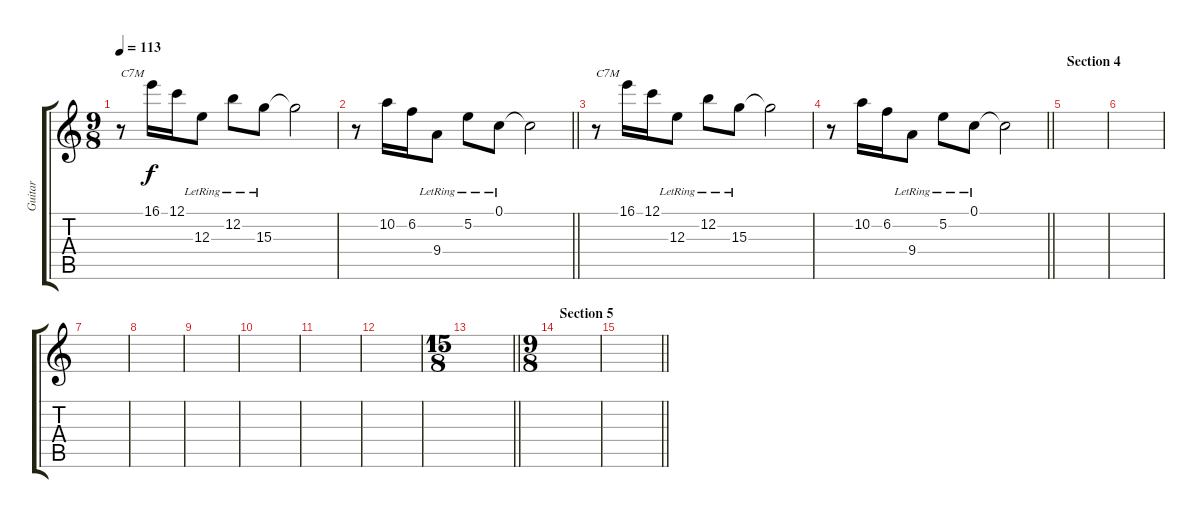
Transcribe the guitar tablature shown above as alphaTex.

\track ("Guitar" "Guitar") {instrument electricguitarjazz}
\staff {score tabs}
\tuning (C4 B3 E3 C3 G2 C2) {hide}
\ts (9 8)
\tempo 113
\clef g2
\ks c
r.8{txt "C7M" dy f} 16.1.16 12.1.16 12.3{lr}.8 12.2{lr}.8 15.3{lr}.8 15.3{t}.2 |
\barLineRight lightlight
r.8 10.2.16 6.2.16 9.4{lr}.8 5.2{lr}.8 0.1{lr}.8 0.1{t}.2 |
r.8{txt "C7M"} 16.1.16 12.1.16 12.3{lr}.8 12.2{lr}.8 15.3{lr}.8 15.3{t}.2 |
\barLineRight lightlight
r.8 10.2.16 6.2.16 9.4{lr}.8 5.2{lr}.8 0.1{lr}.8 0.1{t}.2 |
\section ("" "Section 4")
|
|
|
|
|
|
|
|
\ts (15 8)
\barLineRight lightlight
|
\ts (9 8)
\section ("" "Section 5")
|
\barLineRight lightlight
